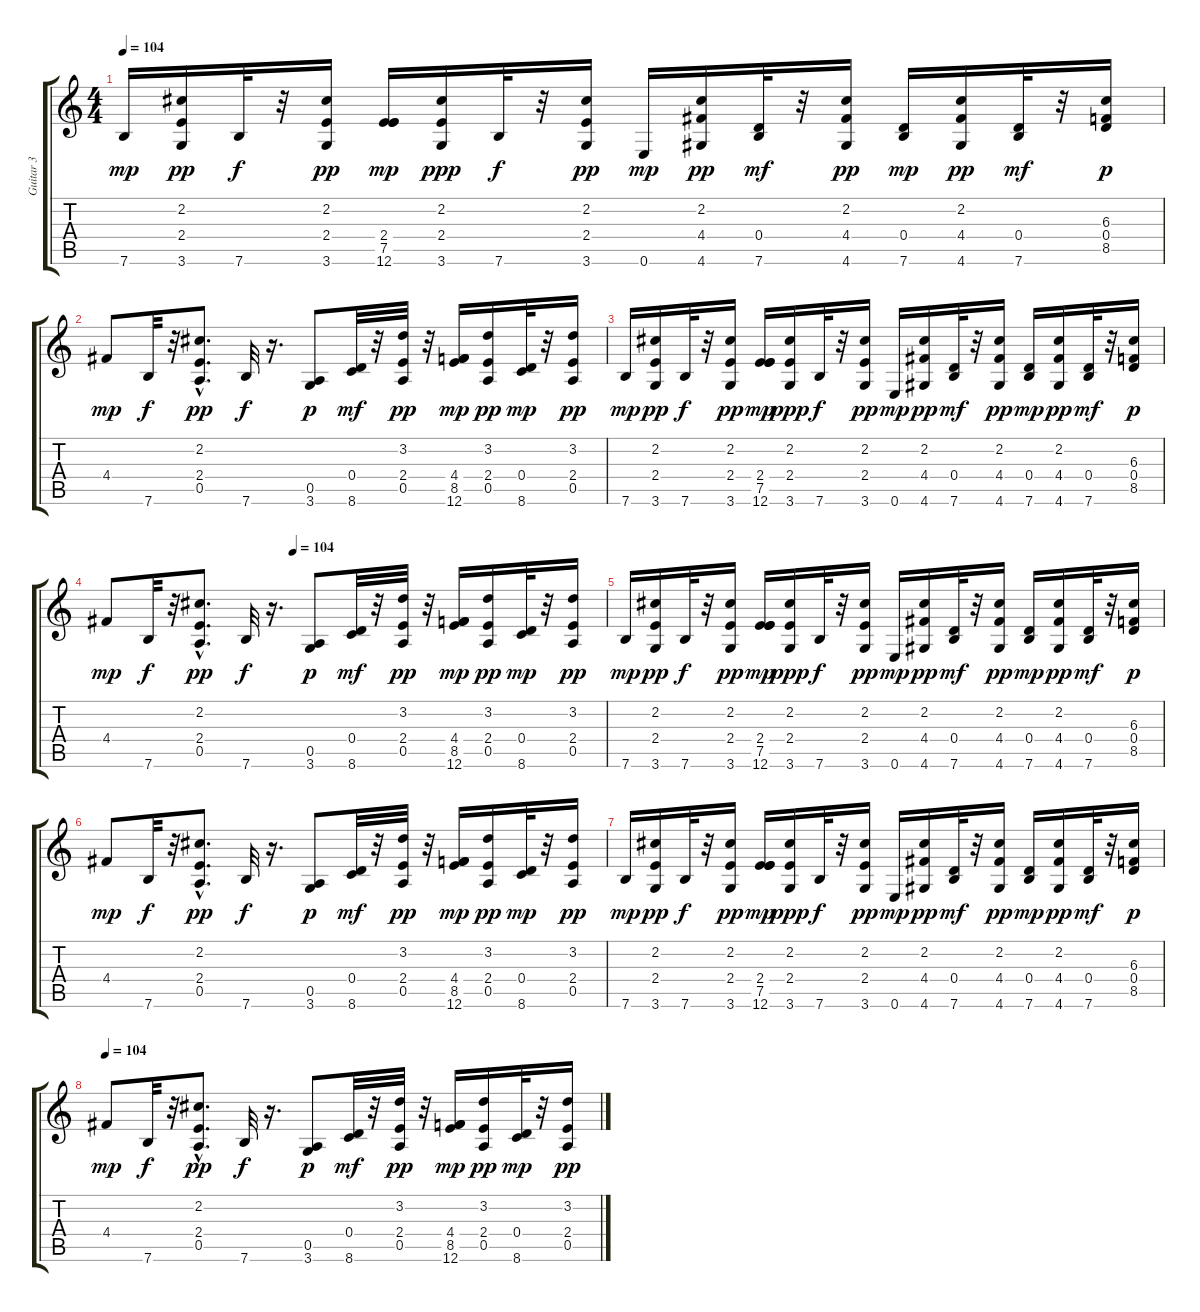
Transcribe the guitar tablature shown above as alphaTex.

\track ("Guitar 3" "Guitar 3") {instrument acousticguitarnylon}
\staff {score tabs}
\tuning (E4 B3 G3 D3 A2 E2) {hide}
\ts (4 4)
\tempo 104
\clef g2
\ks c
7.6.16{dy mp} (2.2 2.4 3.6).16{dy pp} 7.6.32{dy f} r.32 (2.2 2.4 3.6).16{dy pp} (2.4 7.5 12.6).16{dy mp} (2.2 2.4 3.6).16{dy ppp} 7.6.32{dy f} r.32 (2.2 2.4 3.6).16{dy pp} 0.6.16{dy mp} (2.2 4.4 4.6).16{dy pp} (0.4 7.6).32{dy mf} r.32 (2.2 4.4 4.6).16{dy pp} (0.4 7.6).16{dy mp} (2.2 4.4 4.6).16{dy pp} (0.4 7.6).32{dy mf} r.32 (6.3 0.4 8.5).16{dy p} |
4.4.8{dy mp} 7.6.32{dy f} r.32 (2.2{hac} 2.4{hac} 0.5{hac}).8{d dy pp} 7.6.32{dy f} r.16{d} (0.5 3.6).8{dy p} (0.4 8.6).32{dy mf} r.32 (3.2 2.4 0.5).32{dy pp} r.32 (4.4 8.5 12.6).16{dy mp} (3.2 2.4 0.5).16{dy pp} (0.4 8.6).32{dy mp} r.32 (3.2 2.4 0.5).16{dy pp} |
7.6.16{dy mp} (2.2 2.4 3.6).16{dy pp} 7.6.32{dy f} r.32 (2.2 2.4 3.6).16{dy pp} (2.4 7.5 12.6).16{dy mp} (2.2 2.4 3.6).16{dy ppp} 7.6.32{dy f} r.32 (2.2 2.4 3.6).16{dy pp} 0.6.16{dy mp} (2.2 4.4 4.6).16{dy pp} (0.4 7.6).32{dy mf} r.32 (2.2 4.4 4.6).16{dy pp} (0.4 7.6).16{dy mp} (2.2 4.4 4.6).16{dy pp} (0.4 7.6).32{dy mf} r.32 (6.3 0.4 8.5).16{dy p} |
\tempo (104 0.375)
4.4.8{dy mp} 7.6.32{dy f} r.32 (2.2{hac} 2.4{hac} 0.5{hac}).8{d dy pp} 7.6.32{dy f} r.16{d} (0.5 3.6).8{dy p} (0.4 8.6).32{dy mf} r.32 (3.2 2.4 0.5).32{dy pp} r.32 (4.4 8.5 12.6).16{dy mp} (3.2 2.4 0.5).16{dy pp} (0.4 8.6).32{dy mp} r.32 (3.2 2.4 0.5).16{dy pp} |
7.6.16{dy mp} (2.2 2.4 3.6).16{dy pp} 7.6.32{dy f} r.32 (2.2 2.4 3.6).16{dy pp} (2.4 7.5 12.6).16{dy mp} (2.2 2.4 3.6).16{dy ppp} 7.6.32{dy f} r.32 (2.2 2.4 3.6).16{dy pp} 0.6.16{dy mp} (2.2 4.4 4.6).16{dy pp} (0.4 7.6).32{dy mf} r.32 (2.2 4.4 4.6).16{dy pp} (0.4 7.6).16{dy mp} (2.2 4.4 4.6).16{dy pp} (0.4 7.6).32{dy mf} r.32 (6.3 0.4 8.5).16{dy p} |
4.4.8{dy mp} 7.6.32{dy f} r.32 (2.2{hac} 2.4{hac} 0.5{hac}).8{d dy pp} 7.6.32{dy f} r.16{d} (0.5 3.6).8{dy p} (0.4 8.6).32{dy mf} r.32 (3.2 2.4 0.5).32{dy pp} r.32 (4.4 8.5 12.6).16{dy mp} (3.2 2.4 0.5).16{dy pp} (0.4 8.6).32{dy mp} r.32 (3.2 2.4 0.5).16{dy pp} |
7.6.16{dy mp} (2.2 2.4 3.6).16{dy pp} 7.6.32{dy f} r.32 (2.2 2.4 3.6).16{dy pp} (2.4 7.5 12.6).16{dy mp} (2.2 2.4 3.6).16{dy ppp} 7.6.32{dy f} r.32 (2.2 2.4 3.6).16{dy pp} 0.6.16{dy mp} (2.2 4.4 4.6).16{dy pp} (0.4 7.6).32{dy mf} r.32 (2.2 4.4 4.6).16{dy pp} (0.4 7.6).16{dy mp} (2.2 4.4 4.6).16{dy pp} (0.4 7.6).32{dy mf} r.32 (6.3 0.4 8.5).16{dy p} |
\tempo 104
4.4.8{dy mp} 7.6.32{dy f} r.32 (2.2{hac} 2.4{hac} 0.5{hac}).8{d dy pp} 7.6.32{dy f} r.16{d} (0.5 3.6).8{dy p} (0.4 8.6).32{dy mf} r.32 (3.2 2.4 0.5).32{dy pp} r.32 (4.4 8.5 12.6).16{dy mp} (3.2 2.4 0.5).16{dy pp} (0.4 8.6).32{dy mp} r.32 (3.2 2.4 0.5).16{dy pp}
